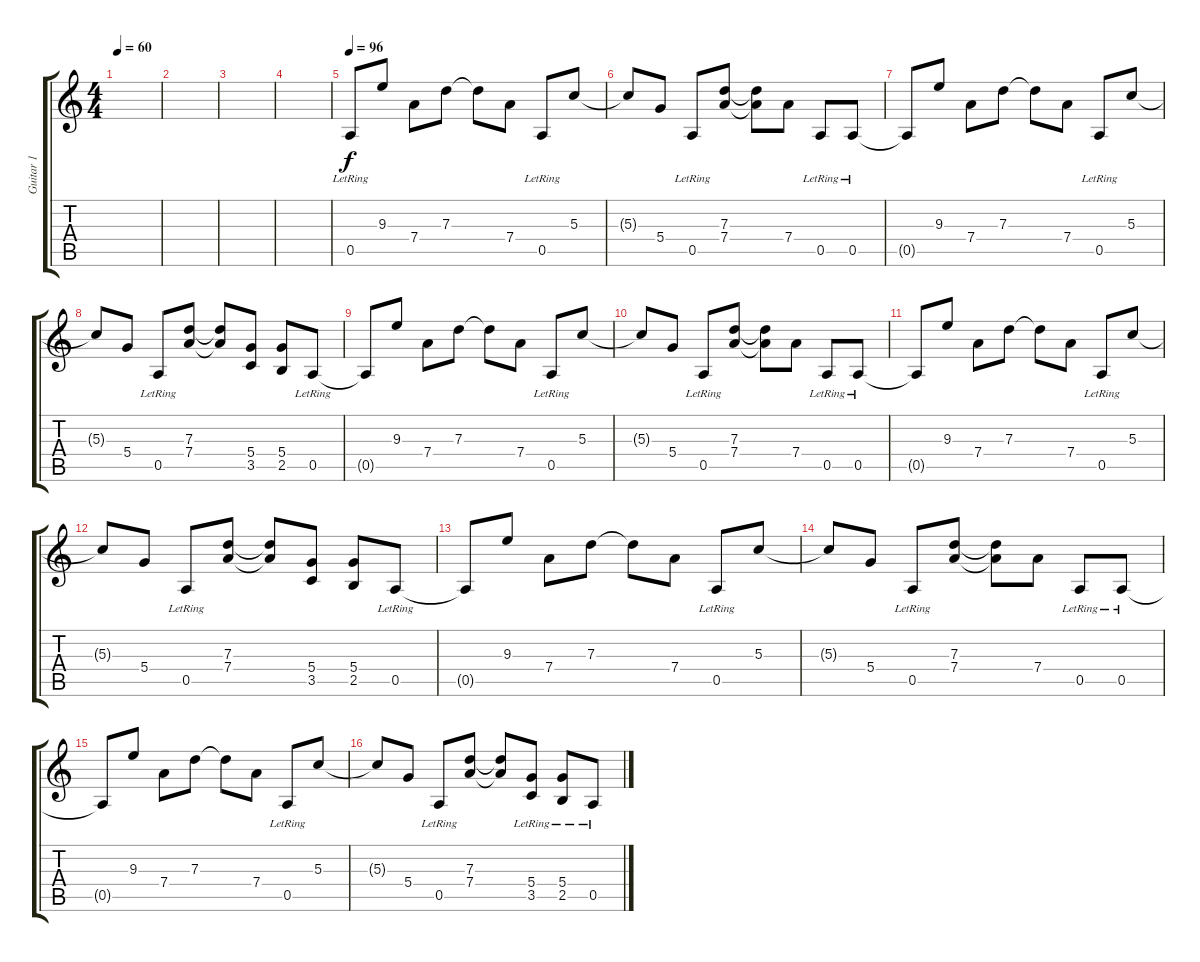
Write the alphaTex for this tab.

\track ("Guitar 1" "Guitar 1") {instrument overdrivenguitar}
\staff {score tabs}
\tuning (E4 B3 G3 D3 A2 E2) {hide}
\ts (4 4)
\tempo 60
\clef g2
\ks c
|
|
|
|
\tempo 96
0.5{lr}.8 9.3.8 7.4.8 7.3.8 7.3{t}.8 7.4.8 0.5{lr}.8 5.3.8 |
5.3{t}.8 5.4.8 0.5{lr}.8 (7.3 7.4).8 (7.3{t} 7.4{t}).8 7.4.8 0.5{lr}.8 0.5{lr}.8 |
0.5{t}.8 9.3.8 7.4.8 7.3.8 7.3{t}.8 7.4.8 0.5{lr}.8 5.3.8 |
5.3{t}.8 5.4.8 0.5{lr}.8 (7.3 7.4).8 (7.3{t} 7.4{t}).8 (5.4 3.5).8 (5.4 2.5).8 0.5{lr}.8 |
0.5{t}.8 9.3.8 7.4.8 7.3.8 7.3{t}.8 7.4.8 0.5{lr}.8 5.3.8 |
5.3{t}.8 5.4.8 0.5{lr}.8 (7.3 7.4).8 (7.3{t} 7.4{t}).8 7.4.8 0.5{lr}.8 0.5{lr}.8 |
0.5{t}.8 9.3.8 7.4.8 7.3.8 7.3{t}.8 7.4.8 0.5{lr}.8 5.3.8 |
5.3{t}.8 5.4.8 0.5{lr}.8 (7.3 7.4).8 (7.3{t} 7.4{t}).8 (5.4 3.5).8 (5.4 2.5).8 0.5{lr}.8 |
0.5{t}.8 9.3.8 7.4.8 7.3.8 7.3{t}.8 7.4.8 0.5{lr}.8 5.3.8 |
5.3{t}.8 5.4.8 0.5{lr}.8 (7.3 7.4).8 (7.3{t} 7.4{t}).8 7.4.8 0.5{lr}.8 0.5{lr}.8 |
0.5{t}.8 9.3.8 7.4.8 7.3.8 7.3{t}.8 7.4.8 0.5{lr}.8 5.3.8 |
5.3{t}.8 5.4.8 0.5{lr}.8 (7.3 7.4).8 (7.3{t} 7.4{t}).8 (5.4{lr} 3.5{lr}).8 (5.4{lr} 2.5{lr}).8 0.5{lr}.8
